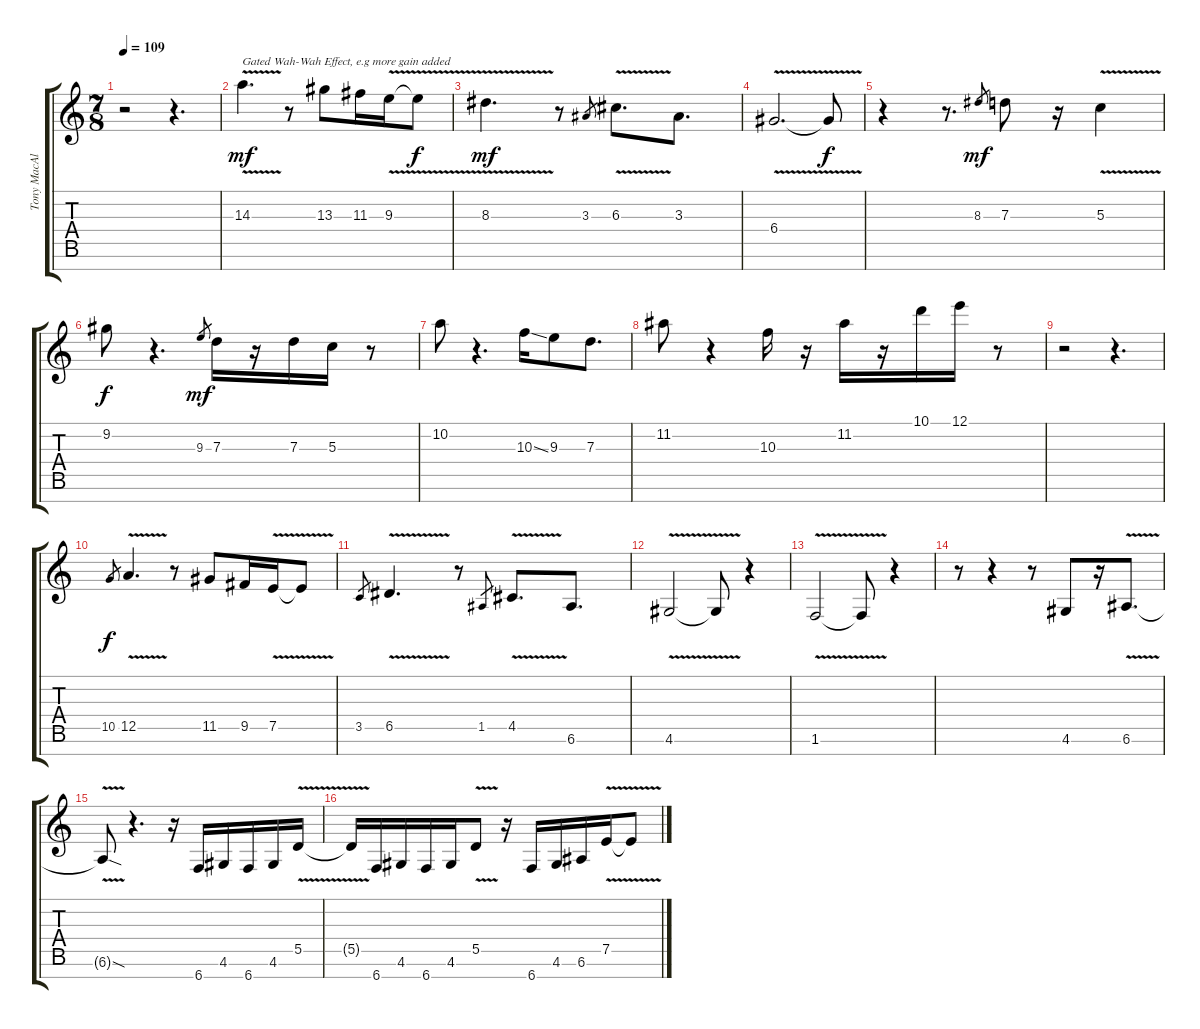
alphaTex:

\track ("Tony MacAlpine" "Tony MacAl") {instrument distortionguitar}
\staff {score tabs}
\tuning (E4 B3 G3 D3 A2 E2 B1) {hide}
\ts (7 8)
\tempo 109
\clef g2
\ks c
r.2{dy f} r.4{d} |
14.3{v}.4{d txt "Gated Wah-Wah Effect, e.g more gain added" dy mf} r.8 13.3.8 11.3.16 9.3{v}.16 9.3{t}.8{dy f} |
8.3{v}.4{d dy mf} r.8 3.3.8{gr} 6.3{v}.8{d} 3.3.8{d} |
6.4{v}.2{d} 6.4{t}.8{dy f} |
r.4 r.8{d} 8.3.8{gr dy mf} 7.3.8 r.16 5.3{v}.4 |
9.2.8{dy f} r.4{d} 9.3.8{gr dy mf} 7.3.16 r.16 7.3.16 5.3.16 r.8 |
10.2.8 r.4{d} 10.3{ss}.16 9.3.8 7.3.8{d} |
11.2.8 r.4 10.3.16 r.16 11.2.16 r.16 10.1.16 12.1.16 r.8 |
r.2 r.4{d} |
10.5.8{gr dy f} 12.5{v}.4{d} r.8 11.5.8 9.5.16 7.5{v}.16 7.5{t}.8 |
3.5.8{gr} 6.5{v}.4{d} r.8 1.5.8{gr} 4.5{v}.8{d} 6.6.8{d} |
4.6{v}.2 4.6{t}.8 r.4 |
1.6{v}.2 1.6{t}.8 r.4 |
r.8 r.4 r.8 4.6.8 r.16 6.6{v}.8{d} |
6.6{sod t}.8 r.4{d} r.16 6.7.16 4.6.16 6.7.16 4.6.16 5.5{v}.16 |
5.5{v t}.16 6.7.16 4.6.16 6.7.16 4.6.16 5.5{v}.8 r.16 6.7.16 4.6.16 6.6.16 7.5{v}.16 7.5{t}.8
